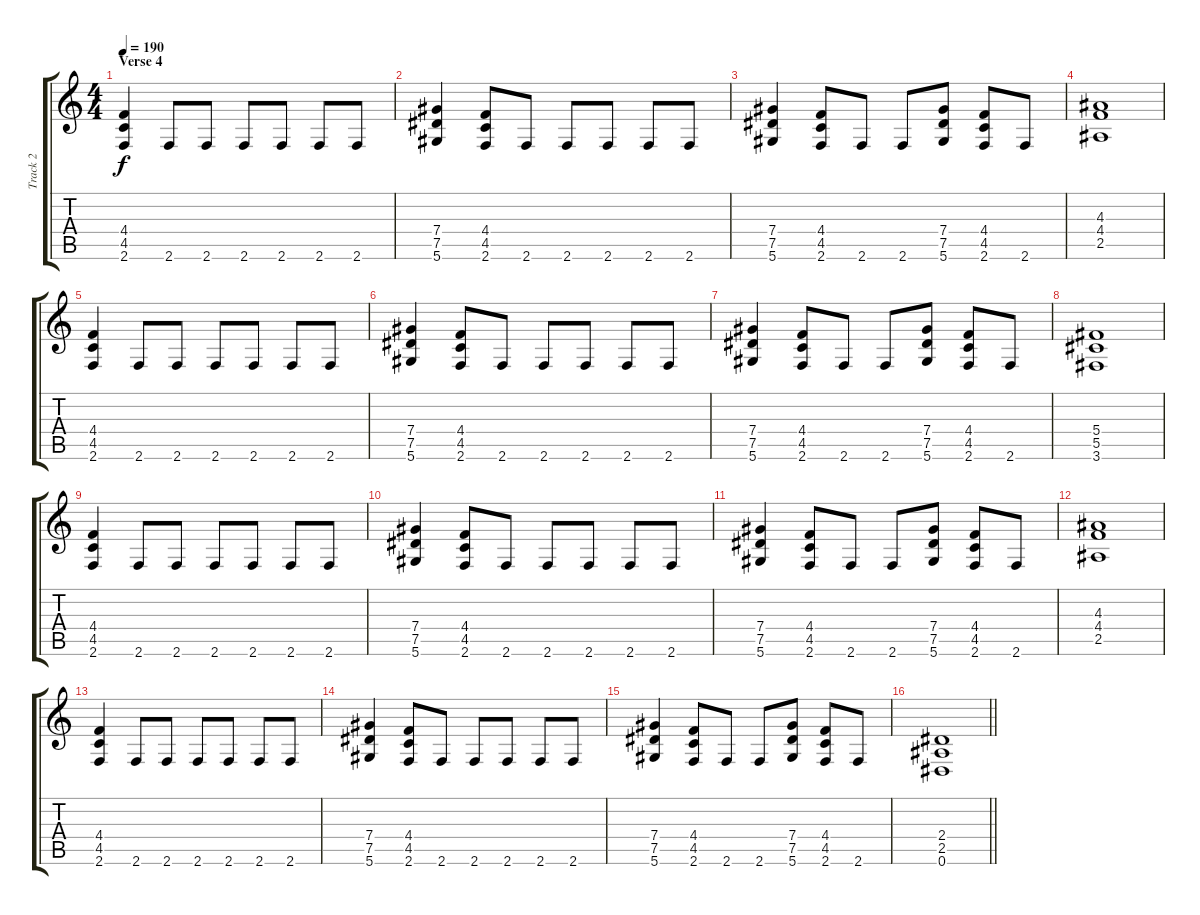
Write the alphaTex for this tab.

\track ("Track 2" "Track 2") {instrument distortionguitar}
\staff {score tabs}
\tuning (Eb4 Bb3 Gb3 Db3 Ab2 Eb2) {hide}
\ts (4 4)
\section ("" "Verse 4")
\tempo 190
\clef g2
\ks c
(4.4 4.5 2.6).4{dy f} 2.6.8 2.6.8 2.6.8 2.6.8 2.6.8 2.6.8 |
(7.4 7.5 5.6).4 (4.4 4.5 2.6).8 2.6.8 2.6.8 2.6.8 2.6.8 2.6.8 |
(7.4 7.5 5.6).4 (4.4 4.5 2.6).8 2.6.8 2.6.8 (7.4 7.5 5.6).8 (4.4 4.5 2.6).8 2.6.8 |
(4.3 4.4 2.5).1 |
(4.4 4.5 2.6).4 2.6.8 2.6.8 2.6.8 2.6.8 2.6.8 2.6.8 |
(7.4 7.5 5.6).4 (4.4 4.5 2.6).8 2.6.8 2.6.8 2.6.8 2.6.8 2.6.8 |
(7.4 7.5 5.6).4 (4.4 4.5 2.6).8 2.6.8 2.6.8 (7.4 7.5 5.6).8 (4.4 4.5 2.6).8 2.6.8 |
(5.4 5.5 3.6).1 |
(4.4 4.5 2.6).4 2.6.8 2.6.8 2.6.8 2.6.8 2.6.8 2.6.8 |
(7.4 7.5 5.6).4 (4.4 4.5 2.6).8 2.6.8 2.6.8 2.6.8 2.6.8 2.6.8 |
(7.4 7.5 5.6).4 (4.4 4.5 2.6).8 2.6.8 2.6.8 (7.4 7.5 5.6).8 (4.4 4.5 2.6).8 2.6.8 |
(4.3 4.4 2.5).1 |
(4.4 4.5 2.6).4 2.6.8 2.6.8 2.6.8 2.6.8 2.6.8 2.6.8 |
(7.4 7.5 5.6).4 (4.4 4.5 2.6).8 2.6.8 2.6.8 2.6.8 2.6.8 2.6.8 |
(7.4 7.5 5.6).4 (4.4 4.5 2.6).8 2.6.8 2.6.8 (7.4 7.5 5.6).8 (4.4 4.5 2.6).8 2.6.8 |
\barLineRight lightlight
(2.4 2.5 0.6).1
